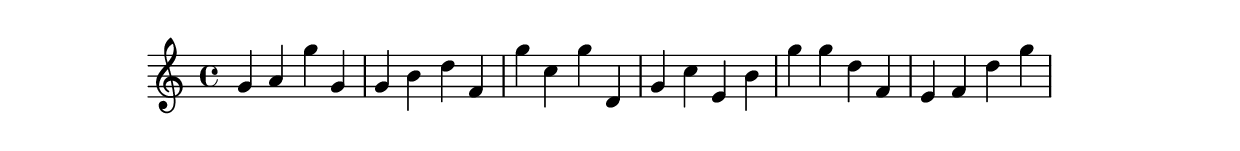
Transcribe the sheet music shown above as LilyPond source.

%% Do not edit this file; it is auto-generated from LSR http://lsr.dsi.unimi.it
%% This file is in the public domain.
\version "2.11.51"

\header {
  lsrtags = "pitches"

  texidoces = "
Este fragmento de código basado en Scheme genera
24 notas aleatorias (o tantas como se necesiten), basándose en la
hora actual (o en cualquier número pseudo-aleatorio que se
especifique en su lugar, para obtener las mismas notas aleatorias
cada vez): es decir, para obtener distintos patrones de notas,
sólo tiene que modificar este número.

"
  doctitlees = "Generación de notas aleatorias"

  texidoc = "
This Scheme-based snippet generates 24 random notes (or as many as
required), based on the current time (or any randomish number specified
instead, in order to obtain the same random notes each time): i.e., to
get different random note patterns, just change this number.

"
  doctitle = "Generating random notes"
} % begin verbatim
\score {
  { #(let ((random-state (seed->random-state (current-time))))
    (ly:export
     (make-music 'SequentialMusic 'elements
      (map (lambda x
           (let ((idx (random 12 random-state)))
            (make-music 'EventChord
             'elements (list (make-music 'NoteEvent
                              'duration (ly:make-duration 2 0 1 1)
                              'pitch (ly:make-pitch (quotient idx 7)
                                      (remainder idx 7)
                                      0))))))
       (make-list 24)))))
  }
}
